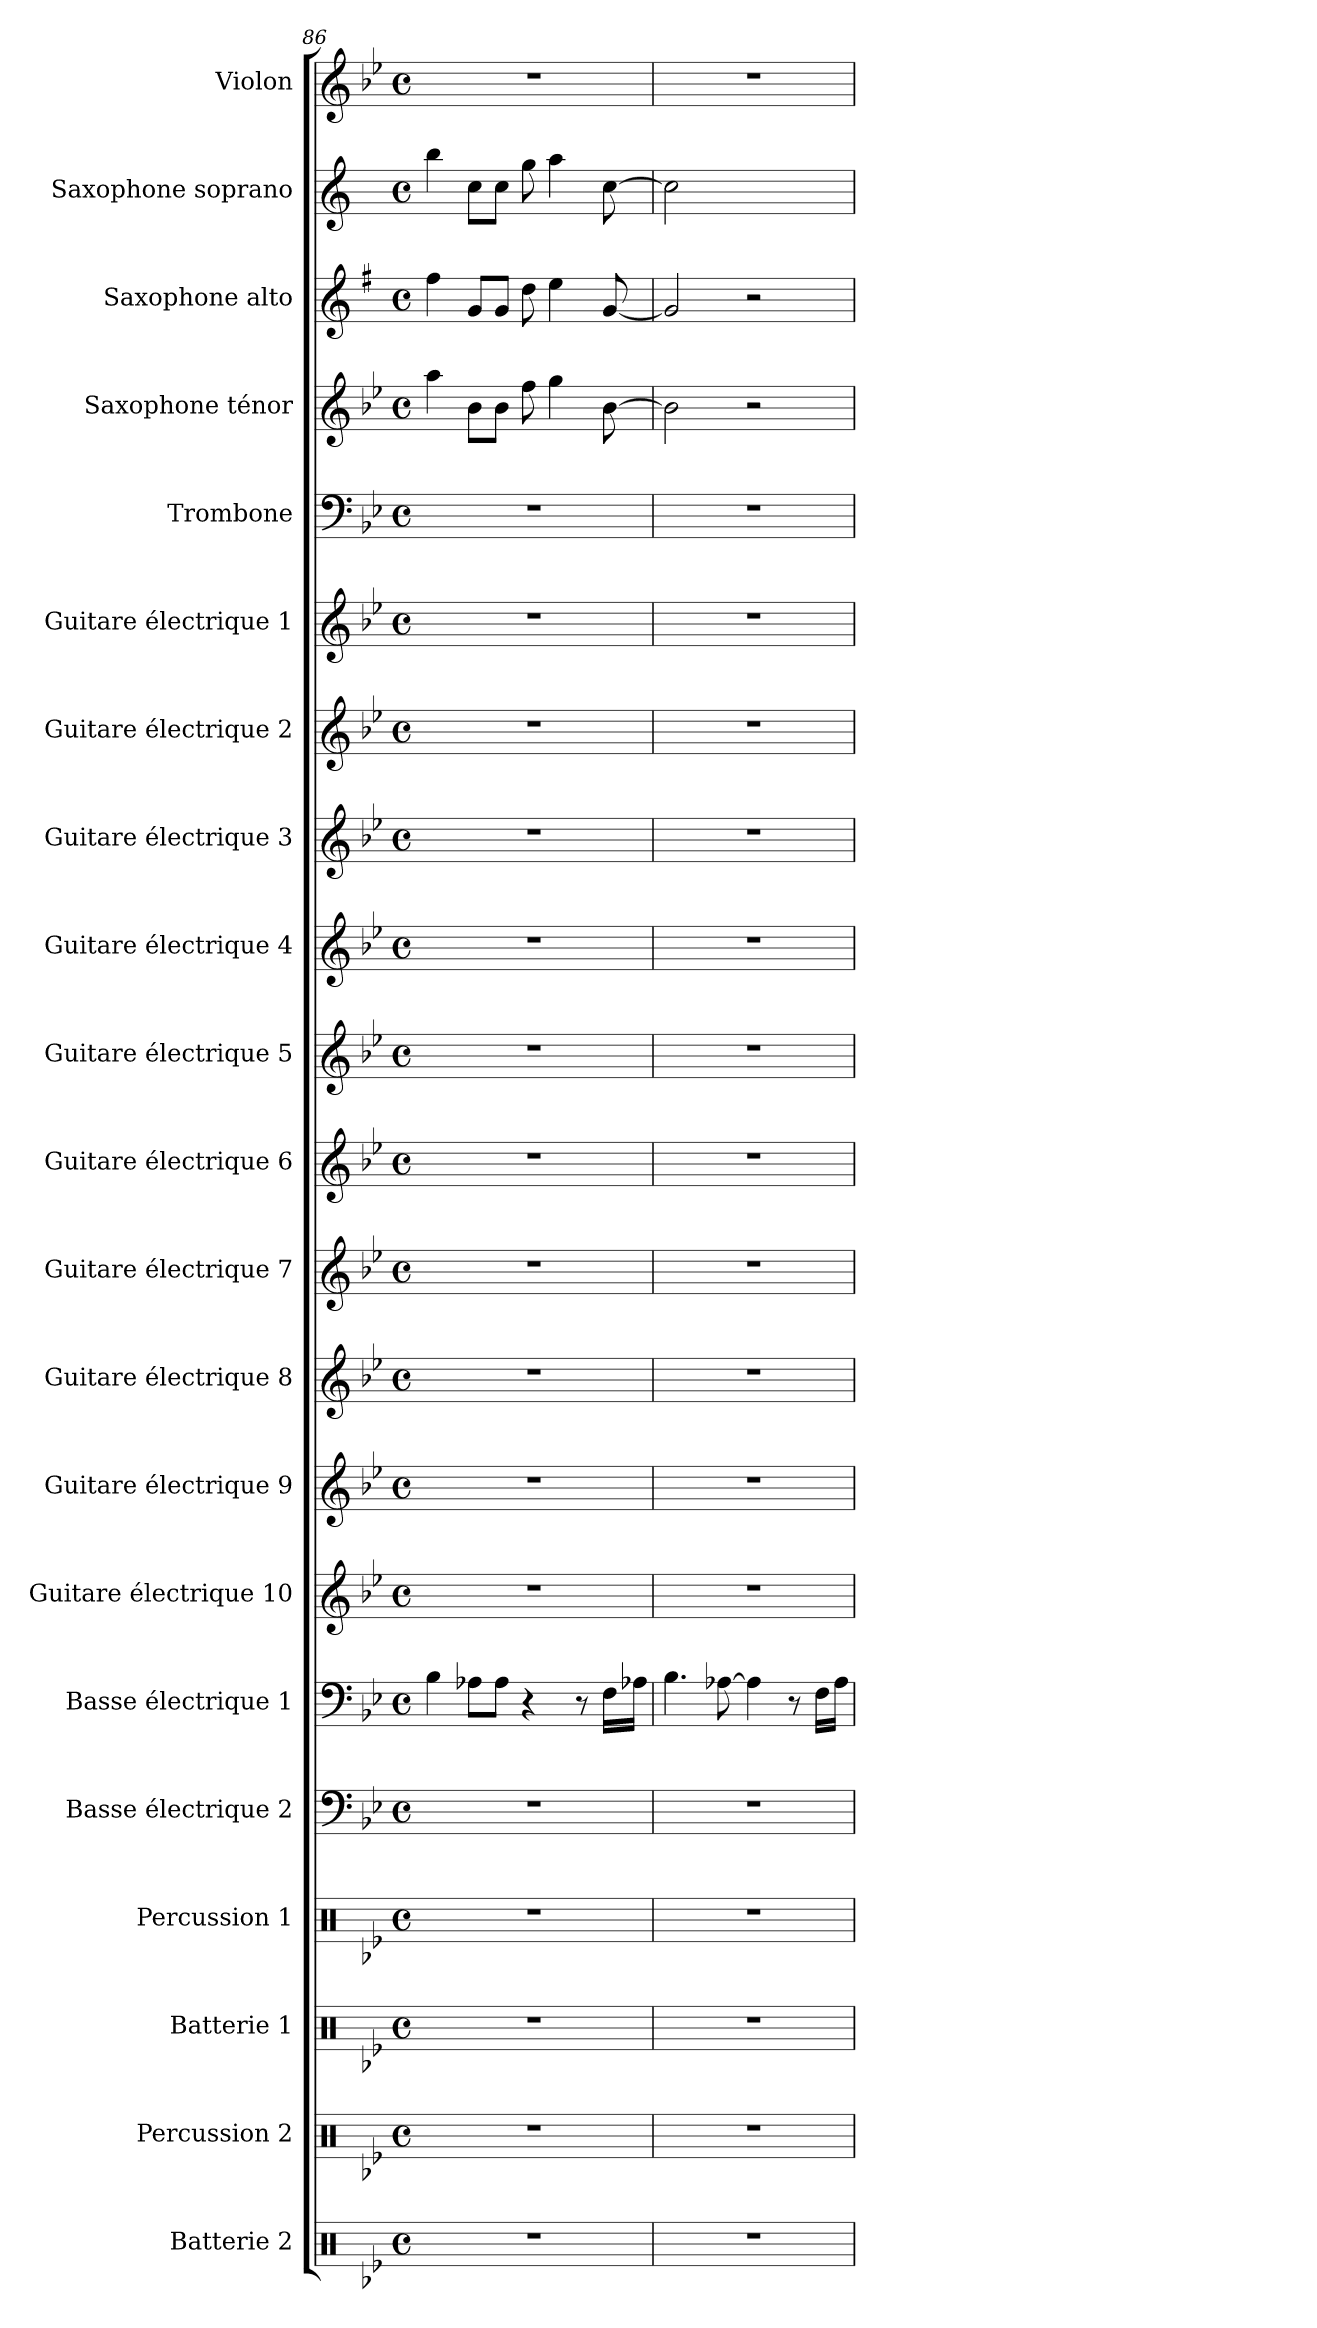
**kern	**kern	**kern	**kern	**kern	**kern	**kern	**kern	**kern	**kern	**kern	**kern	**kern	**kern	**kern	**kern	**kern	**kern	**kern	**kern	**kern
*part21	*part20	*part19	*part18	*part17	*part16	*part15	*part14	*part13	*part12	*part11	*part10	*part9	*part8	*part7	*part6	*part5	*part4	*part3	*part2	*part1
*staff21	*staff20	*staff19	*staff18	*staff17	*staff16	*staff15	*staff14	*staff13	*staff12	*staff11	*staff10	*staff9	*staff8	*staff7	*staff6	*staff5	*staff4	*staff3	*staff2	*staff1
*I"Batterie 2	*I"Percussion 2	*I"Batterie 1	*I"Percussion 1	*I"Basse électrique 2	*I"Basse électrique 1	*I"Guitare électrique 10	*I"Guitare électrique 9	*I"Guitare électrique 8	*I"Guitare électrique 7	*I"Guitare électrique 6	*I"Guitare électrique 5	*I"Guitare électrique 4	*I"Guitare électrique 3	*I"Guitare électrique 2	*I"Guitare électrique 1	*I"Trombone	*I"Saxophone ténor	*I"Saxophone alto	*I"Saxophone soprano	*I"Violon
*I'Batt. 2	*I'Perc. 2	*I'Batt. 1	*I'Perc. 1	*I'B.ƒ. 2	*I'B.ƒ. 1	*I'Gtr.ƒ. 10	*I'Gtr.ƒ. 9	*I'Gtr.ƒ. 8	*I'Gtr.ƒ. 7	*I'Gtr.ƒ. 6	*I'Gtr.ƒ. 5	*I'Gtr.ƒ. 4	*I'Gtr.ƒ. 3	*I'Gtr.ƒ. 2	*I'Gtr.ƒ. 1	*I'Tbn.	*I'Sx. T.	*I'Sx. A.	*I'Sx. S.	*I'Vln.
*clefX	*clefX	*clefX	*clefX	*clefF4	*clefF4	*clefG2	*clefG2	*clefG2	*clefG2	*clefG2	*clefG2	*clefG2	*clefG2	*clefG2	*clefG2	*clefF4	*clefG2	*clefG2	*clefG2	*clefG2
*	*	*	*	*ITrd7c12	*ITrd7c12	*ITrd7c12	*ITrd7c12	*ITrd7c12	*ITrd7c12	*ITrd7c12	*ITrd7c12	*ITrd7c12	*ITrd7c12	*ITrd7c12	*ITrd7c12	*	*ITrd8c14	*ITrd5c9	*ITrd1c2	*
*k[b-e-]	*k[b-e-]	*k[b-e-]	*k[b-e-]	*k[b-e-]	*k[b-e-]	*k[b-e-]	*k[b-e-]	*k[b-e-]	*k[b-e-]	*k[b-e-]	*k[b-e-]	*k[b-e-]	*k[b-e-]	*k[b-e-]	*k[b-e-]	*k[b-e-]	*k[b-e-]	*k[b-e-]	*k[b-e-]	*k[b-e-]
*B-:	*B-:	*B-:	*B-:	*B-:	*B-:	*B-:	*B-:	*B-:	*B-:	*B-:	*B-:	*B-:	*B-:	*B-:	*B-:	*B-:	*B-:	*B-:	*B-:	*B-:
*M4/4	*M4/4	*M4/4	*M4/4	*M4/4	*M4/4	*M4/4	*M4/4	*M4/4	*M4/4	*M4/4	*M4/4	*M4/4	*M4/4	*M4/4	*M4/4	*M4/4	*M4/4	*M4/4	*M4/4	*M4/4
*met(c)	*met(c)	*met(c)	*met(c)	*met(c)	*met(c)	*met(c)	*met(c)	*met(c)	*met(c)	*met(c)	*met(c)	*met(c)	*met(c)	*met(c)	*met(c)	*met(c)	*met(c)	*met(c)	*met(c)	*met(c)
=86	=86	=86	=86	=86	=86	=86	=86	=86	=86	=86	=86	=86	=86	=86	=86	=86	=86	=86	=86	=86
1r	1r	1r	1r	1r	4BB-\	1r	1r	1r	1r	1r	1r	1r	1r	1r	1r	1r	4a\	4a\	4aa\	1r
.	.	.	.	.	8AA-X\L	.	.	.	.	.	.	.	.	.	.	.	8B-\L	8B-/L	8b-\L	.
.	.	.	.	.	8AA-\J	.	.	.	.	.	.	.	.	.	.	.	8B-\J	8B-/J	8b-\J	.
.	.	.	.	.	4r	.	.	.	.	.	.	.	.	.	.	.	8f\	8f\	8ff\	.
.	.	.	.	.	.	.	.	.	.	.	.	.	.	.	.	.	4g\	4g\	4gg\	.
.	.	.	.	.	8r	.	.	.	.	.	.	.	.	.	.	.	.	.	.	.
.	.	.	.	.	16FF\LL	.	.	.	.	.	.	.	.	.	.	.	[8B-\	[8B-/	[8b-\	.
.	.	.	.	.	16AA-X\JJ	.	.	.	.	.	.	.	.	.	.	.	.	.	.	.
=87	=87	=87	=87	=87	=87	=87	=87	=87	=87	=87	=87	=87	=87	=87	=87	=87	=87	=87	=87	=87
1r	1r	1r	1r	1r	4.BB-\	1r	1r	1r	1r	1r	1r	1r	1r	1r	1r	1r	2B-\]	2B-/]	2b-\]	1r
.	.	.	.	.	[8AA-X\	.	.	.	.	.	.	.	.	.	.	.	.	.	.	.
.	.	.	.	.	4AA-\]	.	.	.	.	.	.	.	.	.	.	.	2r	2r	2ryy	.
.	.	.	.	.	8r	.	.	.	.	.	.	.	.	.	.	.	.	.	.	.
.	.	.	.	.	16FF\LL	.	.	.	.	.	.	.	.	.	.	.	.	.	.	.
.	.	.	.	.	16AA-\JJ	.	.	.	.	.	.	.	.	.	.	.	.	.	.	.
=	=	=	=	=	=	=	=	=	=	=	=	=	=	=	=	=	=	=	=	=
*-	*-	*-	*-	*-	*-	*-	*-	*-	*-	*-	*-	*-	*-	*-	*-	*-	*-	*-	*-	*-
